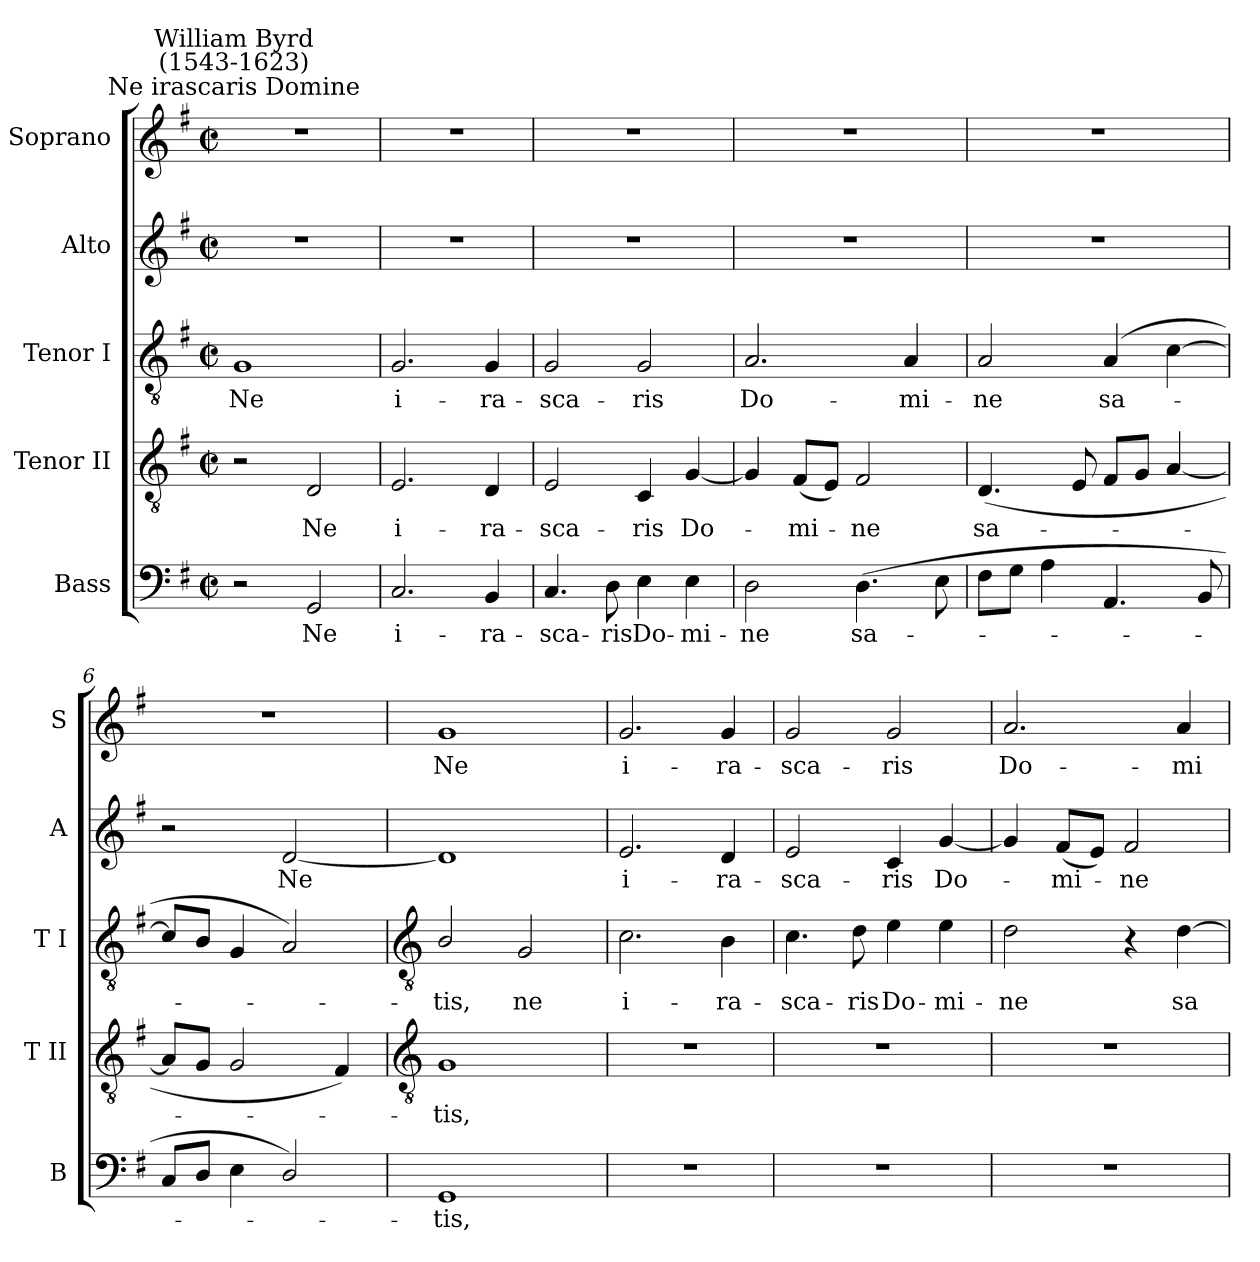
**kern	**text	**kern	**text	**kern	**text	**kern	**text	**kern	**text
*part5	*part5	*part4	*part4	*part3	*part3	*part2	*part2	*part1	*part1
*staff5	*staff5	*staff4	*staff4	*staff3	*staff3	*staff2	*staff2	*staff1	*staff1
*I"Bass	*	*I"Tenor II	*	*I"Tenor I	*	*I"Alto	*	*I"Soprano	*
*I'B	*	*I'T II	*	*I'T I	*	*I'A	*	*I'S	*
*clefF4	*	*clefGv2	*	*clefGv2	*	*clefG2	*	*clefG2	*
*k[f#]	*	*k[f#]	*	*k[f#]	*	*k[f#]	*	*k[f#]	*
*G:	*	*G:	*	*G:	*	*G:	*	*G:	*
*M2/2	*	*M2/2	*	*M2/2	*	*M2/2	*	*M2/2	*
*met(c|)	*	*met(c|)	*	*met(c|)	*	*met(c|)	*	*met(c|)	*
=1	=1	=1	=1	=1	=1	=1	=1	=1	=1
!	!	!	!	!	!	!	!	!LO:TX:a:cj:t=Ne irascaris Domine	!
!	!	!	!	!	!	!	!	!LO:TX:a:cj:t=William Byrd\n(1543-1623)	!
!	!	!	!	!	!LO:LY:b	!	!	!	!
2r	.	2r	.	1G	Ne	1r	.	1r	.
!	!LO:LY:b	!	!LO:LY:b	!	!	!	!	!	!
2GG	Ne	2D	Ne	.	.	.	.	.	.
=2	=2	=2	=2	=2	=2	=2	=2	=2	=2
!	!LO:LY:b	!	!LO:LY:b	!	!LO:LY:b	!	!	!	!
2.C	i-	2.E	i-	2.G	i-	1r	.	1r	.
!	!LO:LY:b	!	!LO:LY:b	!	!LO:LY:b	!	!	!	!
4BB	-ra-	4D	-ra-	4G	-ra-	.	.	.	.
=3	=3	=3	=3	=3	=3	=3	=3	=3	=3
!	!LO:LY:b	!	!LO:LY:b	!	!LO:LY:b	!	!	!	!
4.C	-sca-	2E	-sca-	2G	-sca-	1r	.	1r	.
!	!LO:LY:b	!	!	!	!	!	!	!	!
8D	-ris	.	.	.	.	.	.	.	.
!	!LO:LY:b	!	!LO:LY:b	!	!LO:LY:b	!	!	!	!
4E	Do-	4C	-ris	2G	-ris	.	.	.	.
!	!LO:LY:b	!	!LO:LY:b	!	!	!	!	!	!
4E	-mi-	[4G	Do-	.	.	.	.	.	.
=4	=4	=4	=4	=4	=4	=4	=4	=4	=4
!	!LO:LY:b	!	!	!	!LO:LY:b	!	!	!	!
2D	-ne	4G]	.	2.A	Do-	1r	.	1r	.
!	!	!	!LO:LY:b	!	!	!	!	!	!
.	.	(<8F#L	mi-	.	.	.	.	.	.
.	.	8EJ)	.	.	.	.	.	.	.
!	!LO:LY:b	!	!LO:LY:b	!	!	!	!	!	!
(>4.D	sa-	2F#	ne	.	.	.	.	.	.
!	!	!	!	!	!LO:LY:b	!	!	!	!
.	.	.	.	4A	-mi-	.	.	.	.
8E	.	.	.	.	.	.	.	.	.
=5	=5	=5	=5	=5	=5	=5	=5	=5	=5
!	!	!	!LO:LY:b	!	!LO:LY:b	!	!	!	!
8F#L	.	(<4.D	sa-	2A	-ne	1r	.	1r	.
8GJ	.	.	.	.	.	.	.	.	.
4A	.	.	.	.	.	.	.	.	.
.	.	8E	.	.	.	.	.	.	.
!	!	!	!	!	!LO:LY:b	!	!	!	!
4.AA	.	8F#L	.	(<4A	sa-	.	.	.	.
.	.	8GJ	.	.	.	.	.	.	.
.	.	[4A	.	[4c	.	.	.	.	.
8BB	.	.	.	.	.	.	.	.	.
=6	=6	=6	=6	=6	=6	=6	=6	=6	=6
8CL	.	8AL]	.	8cL]	.	2r	.	1r	.
8DJ	.	8GJ	.	8B/J	.	.	.	.	.
4E	.	2G	.	4G	.	.	.	.	.
!	!	!	!	!	!	!	!LO:LY:b	!	!
2D/)	.	.	.	2A)	.	[2d	Ne	.	.
.	.	4F#)	.	.	.	.	.	.	.
!!LO:LB:g=z
=7	=7	=7	=7	=7	=7	=7	=7	=7	=7
*	*	*clefGv2	*	*clefGv2	*	*	*	*	*
!	!LO:LY:b	!	!LO:LY:b	!	!LO:LY:b	!	!	!	!LO:LY:b
1GG	tis,	1G	tis,	2B/	tis,	1d]	.	1g	Ne
!	!	!	!	!	!LO:LY:b	!	!	!	!
.	.	.	.	2G	ne	.	.	.	.
=8	=8	=8	=8	=8	=8	=8	=8	=8	=8
!	!	!	!	!	!LO:LY:b	!	!LO:LY:b	!	!LO:LY:b
1r	.	1r	.	2.c	i-	2.e	i-	2.g	i-
!	!	!	!	!	!LO:LY:b	!	!LO:LY:b	!	!LO:LY:b
.	.	.	.	4B	-ra-	4d	-ra-	4g	-ra-
=9	=9	=9	=9	=9	=9	=9	=9	=9	=9
!	!	!	!	!	!LO:LY:b	!	!LO:LY:b	!	!LO:LY:b
1r	.	1r	.	4.c	-sca-	2e	-sca-	2g	-sca-
!	!	!	!	!	!LO:LY:b	!	!	!	!
.	.	.	.	8d	-ris	.	.	.	.
!	!	!	!	!	!LO:LY:b	!	!LO:LY:b	!	!LO:LY:b
.	.	.	.	4e	Do-	4c	-ris	2g	-ris
!	!	!	!	!	!LO:LY:b	!	!LO:LY:b	!	!
.	.	.	.	4e	-mi-	[4g	Do-	.	.
=10	=10	=10	=10	=10	=10	=10	=10	=10	=10
!	!	!	!	!	!LO:LY:b	!	!	!	!LO:LY:b
1r	.	1r	.	2d	-ne	4g]	.	2.a	Do-
!	!	!	!	!	!	!	!LO:LY:b	!	!
.	.	.	.	.	.	(<8f#L	mi-	.	.
.	.	.	.	.	.	8eJ)	.	.	.
!	!	!	!	!	!	!	!LO:LY:b	!	!
.	.	.	.	4r	.	2f#	ne	.	.
!	!	!	!	!	!LO:LY:b	!	!	!	!LO:LY:b
.	.	.	.	[4d	sa-	.	.	4a	-mi-
=	=	=	=	=	=	=	=	=	=
*-	*-	*-	*-	*-	*-	*-	*-	*-	*-
